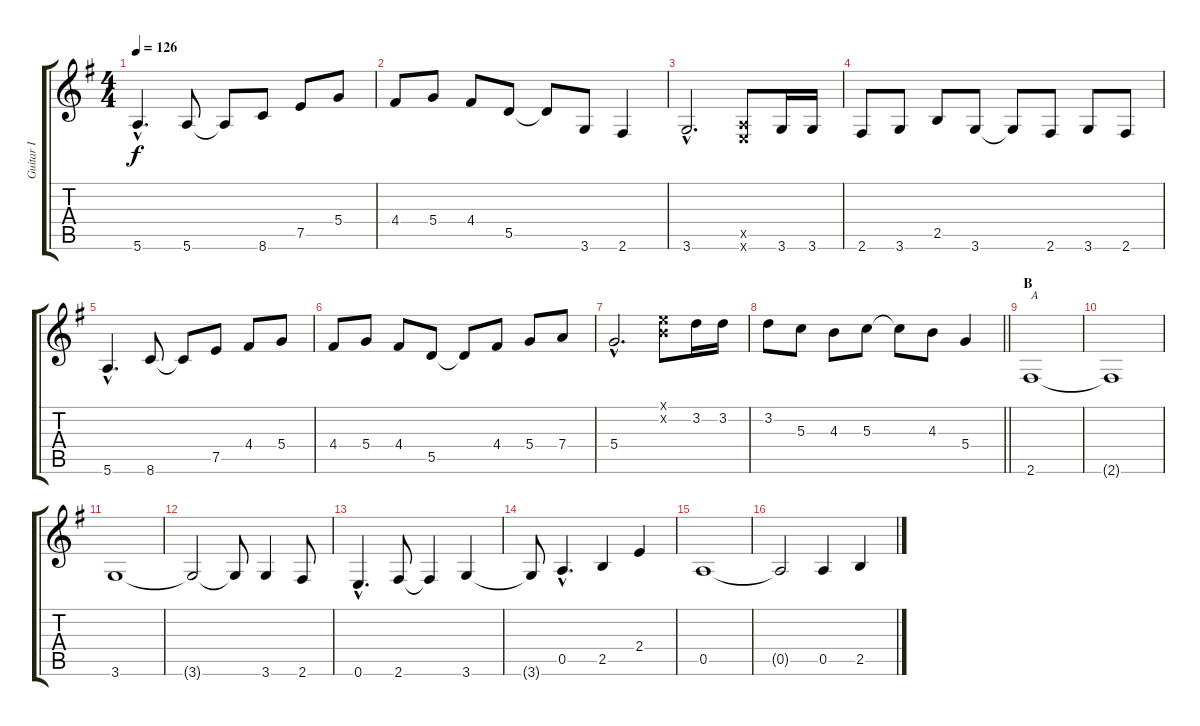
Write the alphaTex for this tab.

\track ("Guitar I" "Guitar I") {instrument overdrivenguitar}
\staff {score tabs}
\tuning (E4 B3 G3 D3 A2 E2) {hide}
\ts (4 4)
\tempo 126
\clef g2
\ks g
5.6{hac}.4{d dy f} 5.6.8 5.6{t}.8 8.6.8 7.5.8 5.4.8 |
4.4.8 5.4.8 4.4.8 5.5.8 5.5{t}.8 3.6.8 2.6.4 |
3.6{hac}.2{d} (0.5{x} 0.6{x}).8 3.6.16 3.6.16 |
2.6.8 3.6.8 2.5.8 3.6.8 3.6{t}.8 2.6.8 3.6.8 2.6.8 |
5.6{hac}.4{d} 8.6.8 8.6{t}.8 7.5.8 4.4.8 5.4.8 |
4.4.8 5.4.8 4.4.8 5.5.8 5.5{t}.8 4.4.8 5.4.8 7.4.8 |
5.4{hac}.2{d} (0.1{x} 0.2{x}).8 3.2.16 3.2.16 |
\barLineRight lightlight
3.2.8 5.3.8 4.3.8 5.3.8 5.3{t}.8 4.3.8 5.4.4 |
\section ("" "B")
2.6.1{txt "A"} |
2.6{t}.1 |
3.6.1 |
3.6{t}.2 3.6{t}.8 3.6.4 2.6.8 |
0.6{hac}.4{d} 2.6.8 2.6{t}.4 3.6.4 |
3.6{t}.8 0.5{hac}.4{d} 2.5.4 2.4.4 |
0.5.1 |
0.5{t}.2 0.5.4 2.5.4
